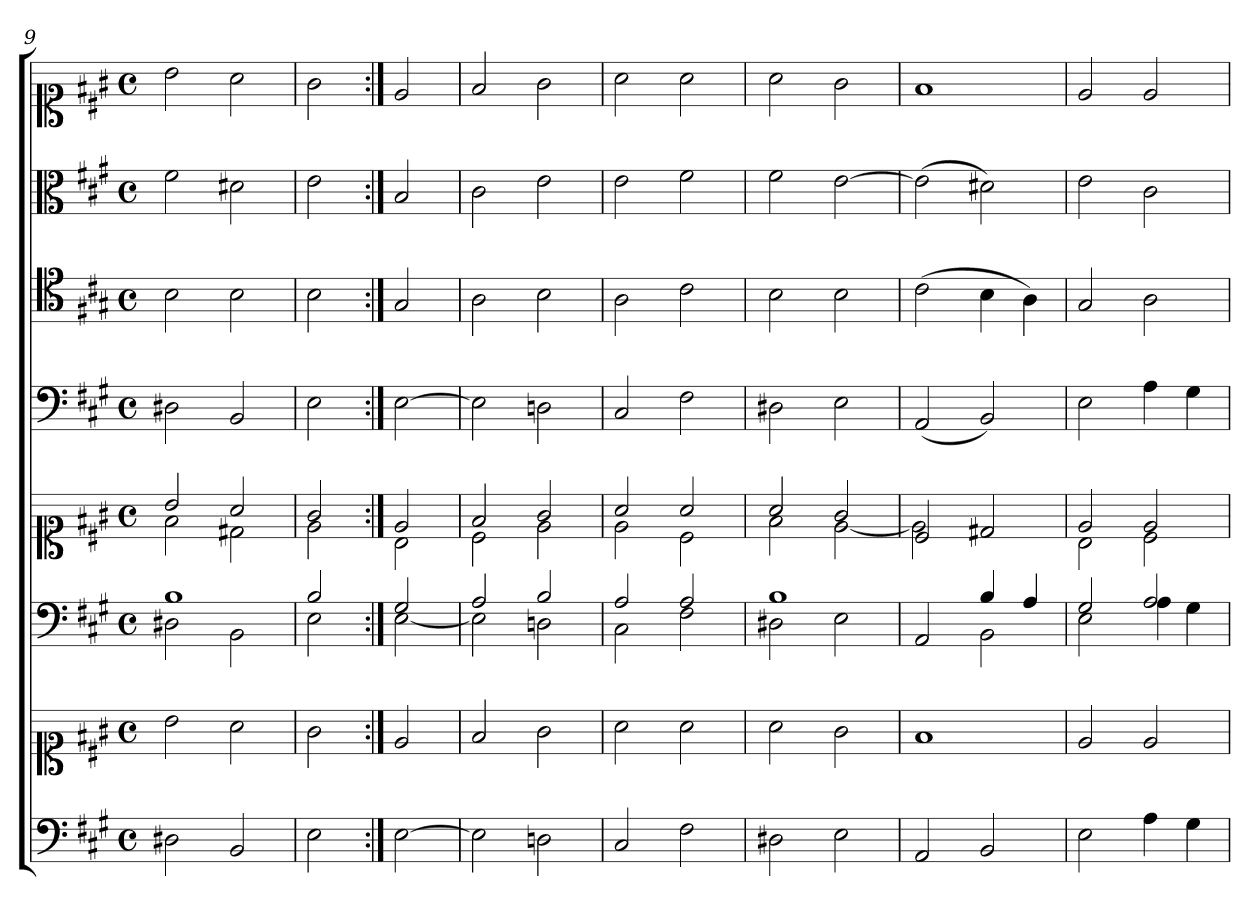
**kern	**kern	**kern	**kern	**kern	**kern	**kern	**kern
*part6	*part6	*part5	*part5	*part4	*part3	*part2	*part1
*staff8	*staff7	*staff6	*staff5	*staff4	*staff3	*staff2	*staff1
*clefF4	*clefC1	*clefF4	*clefC1	*clefF4	*clefC4	*clefC3	*clefC1
*k[f#c#g#]	*k[f#c#g#]	*k[f#c#g#]	*k[f#c#g#]	*k[f#c#g#]	*k[f#c#g#]	*k[f#c#g#]	*k[f#c#g#]
*A:	*A:	*A:	*A:	*A:	*A:	*A:	*A:
*M4/4	*M4/4	*M4/4	*M4/4	*M4/4	*M4/4	*M4/4	*M4/4
*met(c)	*met(c)	*met(c)	*met(c)	*met(c)	*met(c)	*met(c)	*met(c)
=9	=9	=9	=9	=9	=9	=9	=9
*	*	*^	*^	*	*	*	*
2D#X	2b	1B	2D#X	2b	2f#	2D#X	2B	2f#	2b
2BB	2a	.	2BB	2a	2d#X	2BB	2B	2d#X	2a
=10	=10	=10	=10	=10	=10	=10	=10	=10	=10
2E	2g#	2B	2E	2g#	2e	2E	2B	2e	2g#
=11:|!	=11:|!	=11:|!	=11:|!	=11:|!	=11:|!	=11:|!	=11:|!	=11:|!	=11:|!
[2E	2e	2G#	[2E	2e	2B	[2E	2G#	2B	2e
=12	=12	=12	=12	=12	=12	=12	=12	=12	=12
2E]	2f#	2A	2E]	2f#	2c#	2E]	2A	2c#	2f#
2Dn	2g#	2B	2Dn	2g#	2e	2Dn	2B	2e	2g#
=13	=13	=13	=13	=13	=13	=13	=13	=13	=13
2C#	2a	2A	2C#	2a	2e	2C#	2A	2e	2a
2F#	2a	2A	2F#	2a	2c#	2F#	2c#	2f#	2a
=14	=14	=14	=14	=14	=14	=14	=14	=14	=14
2D#X	2a	1B	2D#X	2a	2f#	2D#X	2B	2f#	2a
2E	2g#	.	2E	2g#	[2e	2E	2B	[2e	2g#
=15	=15	=15	=15	=15	=15	=15	=15	=15	=15
2AA	1f#	2ryy	2AA	2c#	2e]	(2AA	(2c#	(2e]	1f#
2BB	.	4B	2BB	4ryy	2d#X	2BB)	4B	2d#X)	.
.	.	4A	.	4ryy	.	.	4A)	.	.
=16	=16	=16	=16	=16	=16	=16	=16	=16	=16
2E	2e	2G#	2E	2e	2B	2E	2G#	2e	2e
4A	2e	2A	4A	2e	2c#	4A	2A	2c#	2e
4G#	.	.	4G#	.	.	4G#	.	.	.
*	*	*v	*v	*	*	*	*	*	*
*	*	*	*v	*v	*	*	*	*
=	=	=	=	=	=	=	=
*-	*-	*-	*-	*-	*-	*-	*-
